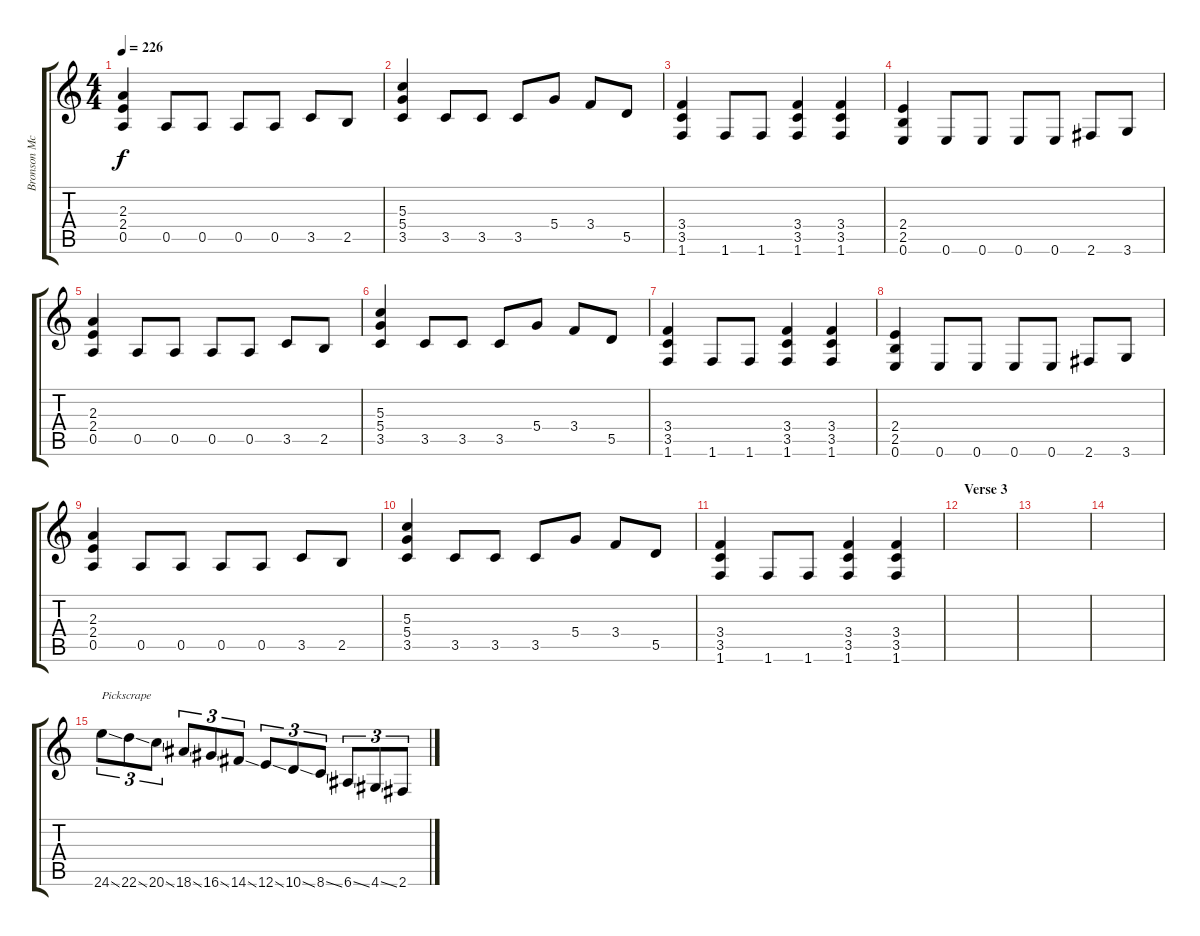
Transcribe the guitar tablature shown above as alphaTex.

\track ("Bronson McDowall (Guitar Fills)" "Bronson Mc") {instrument distortionguitar}
\staff {score tabs}
\tuning (E4 B3 G3 D3 A2 E2) {hide}
\ts (4 4)
\tempo 226
\clef g2
\ks c
(2.3 2.4 0.5).4{dy f} 0.5.8 0.5.8 0.5.8 0.5.8 3.5.8 2.5.8 |
(5.3 5.4 3.5).4 3.5.8 3.5.8 3.5.8 5.4.8 3.4.8 5.5.8 |
(3.4 3.5 1.6).4 1.6.8 1.6.8 (3.4 3.5 1.6).4 (3.4 3.5 1.6).4 |
(2.4 2.5 0.6).4{instrument distortionguitar} 0.6.8 0.6.8 0.6.8 0.6.8 2.6.8 3.6.8 |
(2.3 2.4 0.5).4 0.5.8 0.5.8 0.5.8 0.5.8 3.5.8 2.5.8 |
(5.3 5.4 3.5).4 3.5.8 3.5.8 3.5.8 5.4.8 3.4.8 5.5.8 |
(3.4 3.5 1.6).4 1.6.8 1.6.8 (3.4 3.5 1.6).4 (3.4 3.5 1.6).4 |
(2.4 2.5 0.6).4{instrument distortionguitar} 0.6.8 0.6.8 0.6.8 0.6.8 2.6.8 3.6.8 |
(2.3 2.4 0.5).4 0.5.8 0.5.8 0.5.8 0.5.8 3.5.8 2.5.8 |
(5.3 5.4 3.5).4 3.5.8 3.5.8 3.5.8 5.4.8 3.4.8 5.5.8 |
(3.4 3.5 1.6).4 1.6.8 1.6.8 (3.4 3.5 1.6).4 (3.4 3.5 1.6).4 |
\section ("" "Verse 3")
|
|
|
24.6{ss}.8{tu (3 2) txt "Pickscrape"} 22.6{ss}.8{tu (3 2)} 20.6{ss}.8{tu (3 2)} 18.6{ss}.8{tu (3 2)} 16.6{ss}.8{tu (3 2)} 14.6{ss}.8{tu (3 2)} 12.6{ss}.8{tu (3 2)} 10.6{ss}.8{tu (3 2)} 8.6{ss}.8{tu (3 2)} 6.6{ss}.8{tu (3 2)} 4.6{ss}.8{tu (3 2)} 2.6.8{tu (3 2)}
